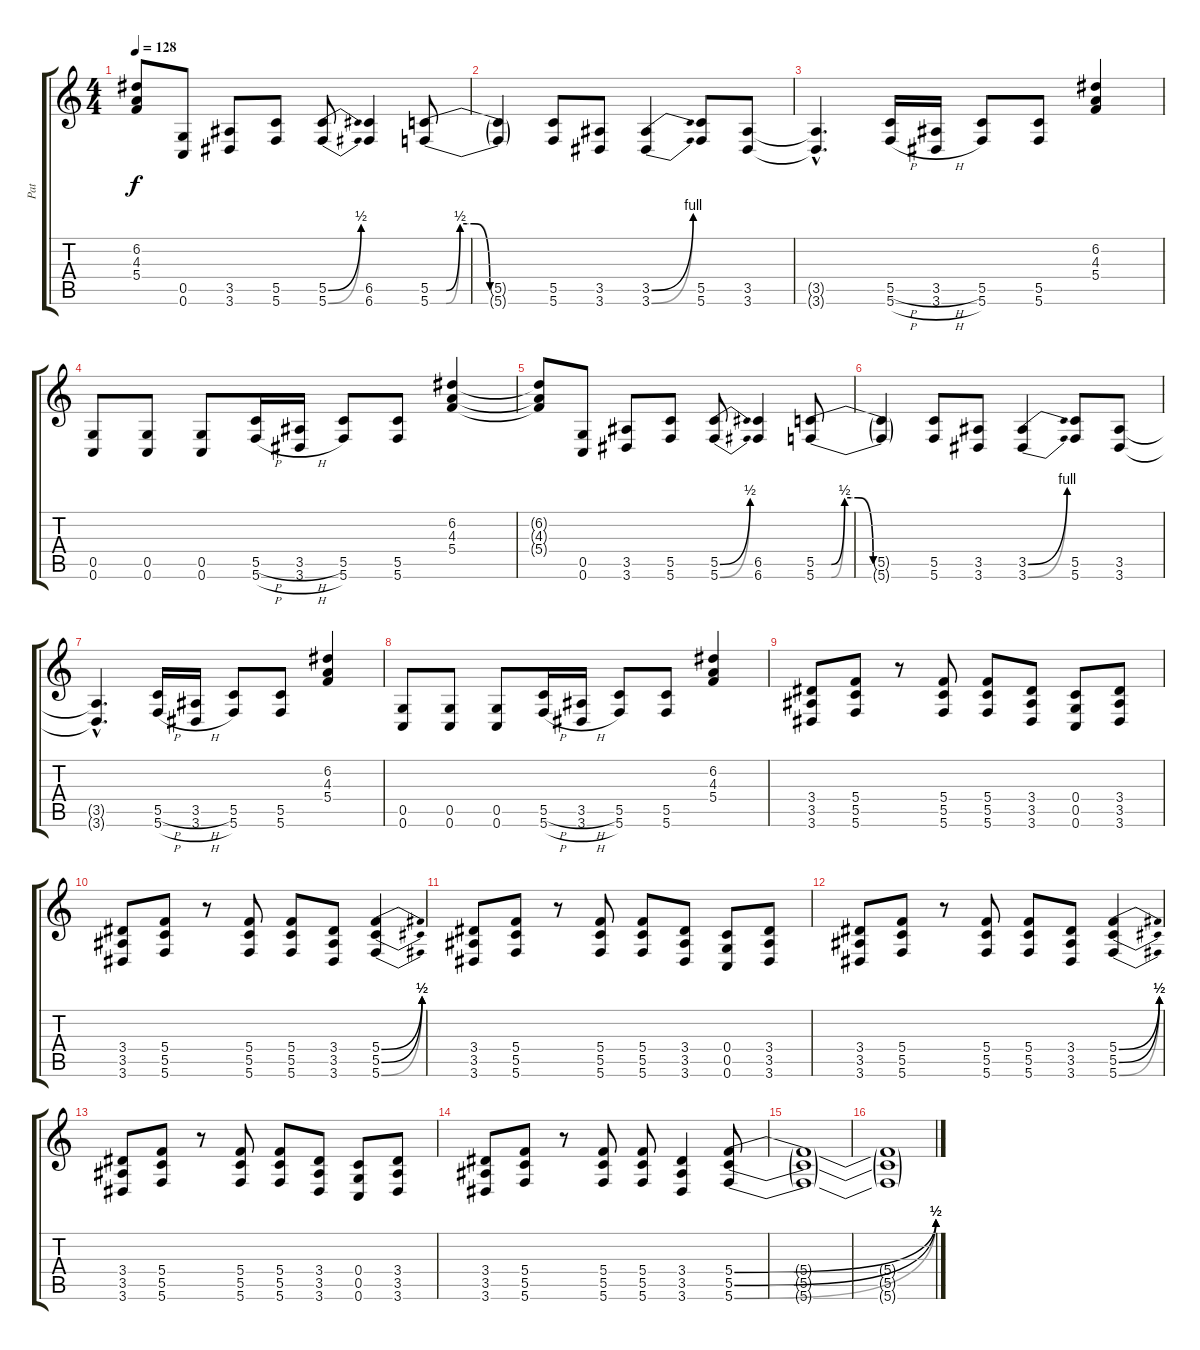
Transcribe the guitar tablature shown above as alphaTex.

\track ("Pat" "Pat") {instrument overdrivenguitar}
\staff {score tabs}
\tuning (D4 A3 F3 C3 G2 C2) {hide}
\ts (4 4)
\tempo 128
\clef g2
\ks c
(6.2{t} 4.3{t} 5.4{t}).8{dy f} (0.5 0.6).8 (3.5 3.6).8 (5.5 5.6).8 (5.5{be (bend 0 0 60 2)} 5.6{be (bend 0 0 60 2)}).8 (6.5 6.6).4 (5.5{be (custom 0 0 8 0 15 2 22 2 30 0 60 0)} 5.6{be (custom 0 0 8 0 15 2 23 2 30 0 60 0)}).8 |
(5.5{t} 5.6{t}).4 (5.5 5.6).8 (3.5 3.6).8 (3.5{be (bend 0 0 60 4)} 3.6{be (bend 0 0 60 4)}).4 (5.5 5.6).8 (3.5 3.6).8 |
(3.5{hac t} 3.6{hac t}).4{d} (5.5{h} 5.6{h}).16 (3.5{h} 3.6{h}).16 (5.5 5.6).8 (5.5 5.6).8 (6.2 4.3 5.4).4 |
(0.5 0.6).8 (0.5 0.6).8 (0.5 0.6).8 (5.5{h} 5.6{h}).16 (3.5{h} 3.6{h}).16 (5.5 5.6).8 (5.5 5.6).8 (6.2 4.3 5.4).4 |
(6.2{t} 4.3{t} 5.4{t}).8 (0.5 0.6).8 (3.5 3.6).8 (5.5 5.6).8 (5.5{be (bend 0 0 60 2)} 5.6{be (bend 0 0 60 2)}).8 (6.5 6.6).4 (5.5{be (custom 0 0 8 0 15 2 22 2 30 0 60 0)} 5.6{be (custom 0 0 8 0 15 2 23 2 30 0 60 0)}).8 |
(5.5{t} 5.6{t}).4 (5.5 5.6).8 (3.5 3.6).8 (3.5{be (bend 0 0 60 4)} 3.6{be (bend 0 0 60 4)}).4 (5.5 5.6).8 (3.5 3.6).8 |
(3.5{hac t} 3.6{hac t}).4{d} (5.5{h} 5.6{h}).16 (3.5{h} 3.6{h}).16 (5.5 5.6).8 (5.5 5.6).8 (6.2 4.3 5.4).4 |
(0.5 0.6).8 (0.5 0.6).8 (0.5 0.6).8 (5.5{h} 5.6{h}).16 (3.5{h} 3.6{h}).16 (5.5 5.6).8 (5.5 5.6).8 (6.2 4.3 5.4).4 |
(3.4 3.5 3.6).8 (5.4 5.5 5.6).8 r.8 (5.4 5.5 5.6).8 (5.4 5.5 5.6).8 (3.4 3.5 3.6).8 (0.4 0.5 0.6).8 (3.4 3.5 3.6).8 |
(3.4 3.5 3.6).8 (5.4 5.5 5.6).8 r.8 (5.4 5.5 5.6).8 (5.4 5.5 5.6).8 (3.4 3.5 3.6).8 (5.4{be (bend 0 0 60 2)} 5.5{be (bend 0 0 60 2)} 5.6{be (bend 0 0 60 2)}).4 |
(3.4 3.5 3.6).8 (5.4 5.5 5.6).8 r.8 (5.4 5.5 5.6).8 (5.4 5.5 5.6).8 (3.4 3.5 3.6).8 (0.4 0.5 0.6).8 (3.4 3.5 3.6).8 |
(3.4 3.5 3.6).8 (5.4 5.5 5.6).8 r.8 (5.4 5.5 5.6).8 (5.4 5.5 5.6).8 (3.4 3.5 3.6).8 (5.4{be (bend 0 0 60 2)} 5.5{be (bend 0 0 60 2)} 5.6{be (bend 0 0 60 2)}).4 |
(3.4 3.5 3.6).8 (5.4 5.5 5.6).8 r.8 (5.4 5.5 5.6).8 (5.4 5.5 5.6).8 (3.4 3.5 3.6).8 (0.4 0.5 0.6).8 (3.4 3.5 3.6).8 |
(3.4 3.5 3.6).8 (5.4 5.5 5.6).8 r.8 (5.4 5.5 5.6).8 (5.4 5.5 5.6).8 (3.4 3.5 3.6).4 (5.4{be (bend 0 0 60 2)} 5.5{be (bend 0 0 60 2)} 5.6{be (bend 0 0 60 2)}).8 |
(5.4{t} 5.5{t} 5.6{t}).1 |
(5.4{t} 5.5{t} 5.6{t}).1
